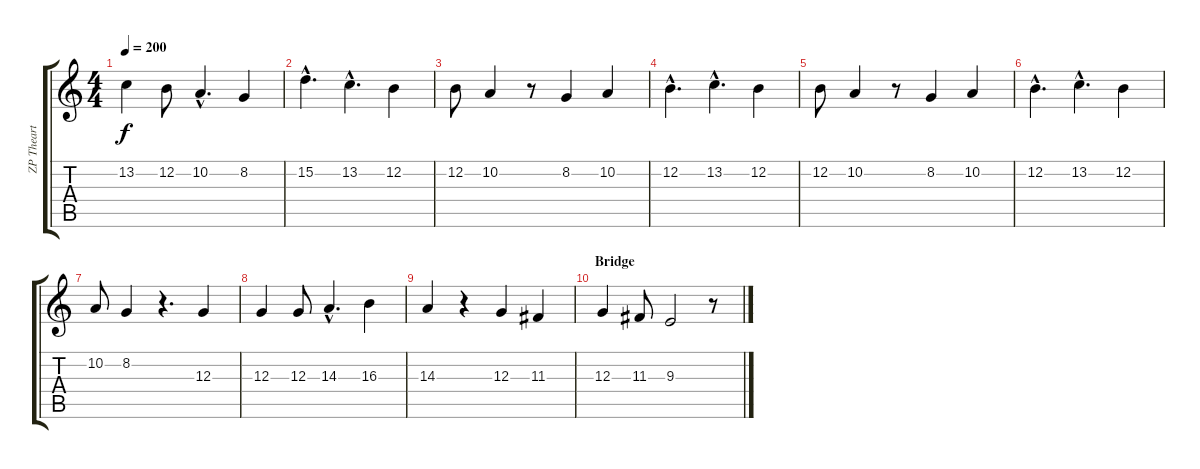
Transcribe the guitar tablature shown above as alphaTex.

\track ("ZP Theart" "ZP Theart") {instrument lead2sawtooth}
\staff {score tabs}
\tuning (E4 B3 G3 D3 A2 E2) {hide}
\ts (4 4)
\tempo 200
\clef g2
\ks c
13.2.4{dy f} 12.2.8 10.2{hac}.4{d} 8.2.4 |
15.2{hac}.4{d} 13.2{hac}.4{d} 12.2.4 |
12.2.8 10.2.4 r.8 8.2.4 10.2.4 |
12.2{hac}.4{d} 13.2{hac}.4{d} 12.2.4 |
12.2.8 10.2.4 r.8 8.2.4 10.2.4 |
12.2{hac}.4{d} 13.2{hac}.4{d} 12.2.4 |
10.2.8 8.2.4 r.4{d} 12.3.4 |
12.3.4 12.3.8 14.3{hac}.4{d} 16.3.4 |
14.3.4 r.4 12.3.4 11.3.4 |
\section ("" "Bridge")
12.3.4 11.3.8 9.3.2 r.8
